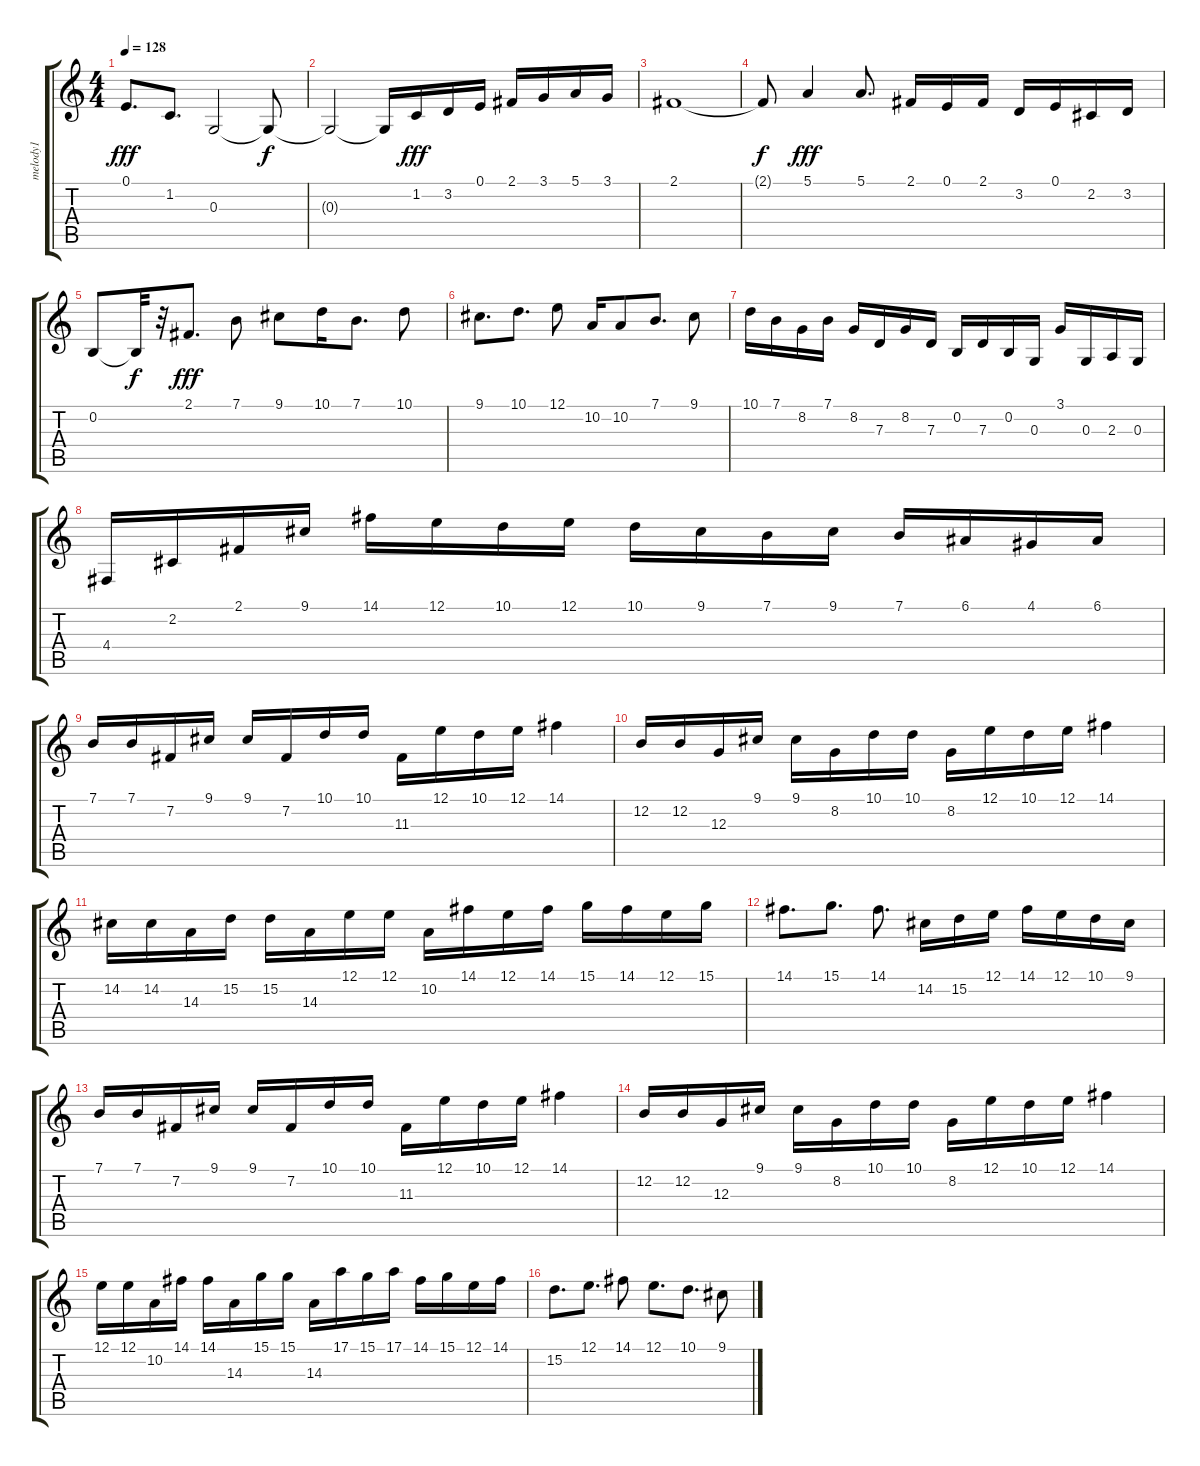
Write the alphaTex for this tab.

\track ("melody1" "melody1") {instrument stringensemble1}
\staff {score tabs}
\tuning (E4 B3 G3 D3 A2 E2) {hide}
\ts (4 4)
\tempo 128
\clef g2
\ks c
0.1.8{d dy fff} 1.2.8{d} 0.3.2 0.3{t}.8{dy f} |
0.3{t}.2 0.3{t}.16 1.2.16{dy fff} 3.2.16 0.1.16 2.1.16 3.1.16 5.1.16 3.1.16 |
2.1.1 |
2.1{t}.8{dy f} 5.1.4{dy fff} 5.1.8{d} 2.1.16 0.1.16 2.1.16 3.2.16 0.1.16 2.2.16 3.2.16 |
0.2.8 0.2{t}.32{dy f} r.32 2.1.8{d dy fff} 7.1.8 9.1.8 10.1.16 7.1.8{d} 10.1.8 |
9.1.8{d} 10.1.8{d} 12.1.8 10.2.16 10.2.8 7.1.8{d} 9.1.8 |
10.1.16 7.1.16 8.2.16 7.1.16 8.2.16 7.3.16 8.2.16 7.3.16 0.2.16 7.3.16 0.2.16 0.3.16 3.1.16 0.3.16 2.3.16 0.3.16 |
4.4.16 2.2.16 2.1.16 9.1.16 14.1.16 12.1.16 10.1.16 12.1.16 10.1.16 9.1.16 7.1.16 9.1.16 7.1.16 6.1.16 4.1.16 6.1.16 |
7.1.16 7.1.16 7.2.16 9.1.16 9.1.16 7.2.16 10.1.16 10.1.16 11.3.16 12.1.16 10.1.16 12.1.16 14.1.4 |
12.2.16 12.2.16 12.3.16 9.1.16 9.1.16 8.2.16 10.1.16 10.1.16 8.2.16 12.1.16 10.1.16 12.1.16 14.1.4 |
14.2.16 14.2.16 14.3.16 15.2.16 15.2.16 14.3.16 12.1.16 12.1.16 10.2.16 14.1.16 12.1.16 14.1.16 15.1.16 14.1.16 12.1.16 15.1.16 |
14.1.8{d} 15.1.8{d} 14.1.8{d} 14.2.16 15.2.16 12.1.16 14.1.16 12.1.16 10.1.16 9.1.16 |
7.1.16 7.1.16 7.2.16 9.1.16 9.1.16 7.2.16 10.1.16 10.1.16 11.3.16 12.1.16 10.1.16 12.1.16 14.1.4 |
12.2.16 12.2.16 12.3.16 9.1.16 9.1.16 8.2.16 10.1.16 10.1.16 8.2.16 12.1.16 10.1.16 12.1.16 14.1.4 |
12.1.16 12.1.16 10.2.16 14.1.16 14.1.16 14.3.16 15.1.16 15.1.16 14.3.16 17.1.16 15.1.16 17.1.16 14.1.16 15.1.16 12.1.16 14.1.16 |
15.2.8{d} 12.1.8{d} 14.1.8 12.1.8{d} 10.1.8{d} 9.1.8
